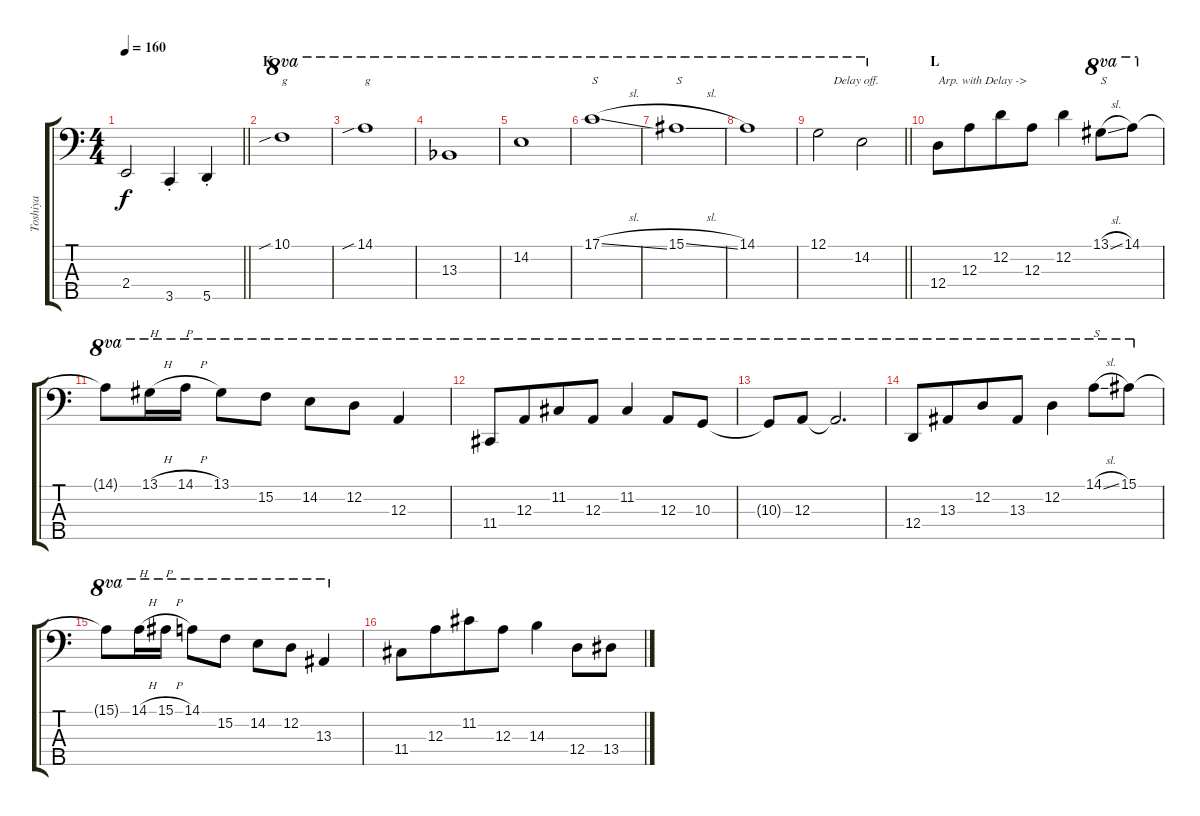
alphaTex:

\track ("Toshiya" "Toshiya") {instrument slapbass1}
\staff {score tabs}
\tuning (G2 D2 A1 D1 A0) {hide}
\ts (4 4)
\tempo 160
\clef f4
\barLineRight lightlight
\ks c
2.4.2{dy f} 3.5{st}.4 5.5{st}.4 |
\section ("" "K")
10.1{sib}.1{ot 8va txt "g" instrument electricbassfinger} |
14.1{sib}.1{ot 8va txt "g"} |
13.3{acc b}.1{ot 8va} |
14.2.1{ot 8va} |
17.1{sl}.1{ot 8va txt "S"} |
15.1{sl}.1{ot 8va txt "S"} |
14.1.1{ot 8va} |
\barLineRight lightlight
12.1.2{ot 8va txt "     Delay off."} 14.2.2{ot 8va} |
\section ("" "L")
12.4.8{txt "Arp. with Delay ->" instrument electricbassfinger} 12.3.8{beam merge} 12.2.8 12.3.8 12.2.4 13.1{sl}.8{ot 8va txt "S"} 14.1.8{ot 8va} |
14.1{t}.8{ot 8va} 13.1{h}.16{ot 8va txt "H"} 14.1{h}.16{ot 8va txt "P"} 13.1.8{ot 8va} 15.2.8{ot 8va} 14.2.8{ot 8va} 12.2.8{ot 8va} 12.3.4{ot 8va} |
11.4.8{ot 8va} 12.3.8{ot 8va beam merge} 11.2.8{ot 8va} 12.3.8{ot 8va} 11.2.4{ot 8va} 12.3.8{ot 8va} 10.3.8{ot 8va} |
10.3{t}.8{ot 8va} 12.3.8{ot 8va} 12.3{t}.2{d ot 8va} |
12.4.8{ot 8va} 13.3.8{ot 8va beam merge} 12.2.8{ot 8va} 13.3.8{ot 8va} 12.2.4{ot 8va} 14.1{sl}.8{ot 8va txt "S" beam merge} 15.1.8{ot 8va} |
15.1{t}.8{ot 8va beam merge} 14.1{h}.16{ot 8va txt "H"} 15.1{h}.16{ot 8va txt "P"} 14.1.8{ot 8va} 15.2.8{ot 8va} 14.2.8{ot 8va} 12.2.8{ot 8va} 13.3.4{ot 8va} |
11.4.8 12.3.8{beam merge} 11.2.8 12.3.8 14.3.4 12.4.8{beam merge} 13.4.8
